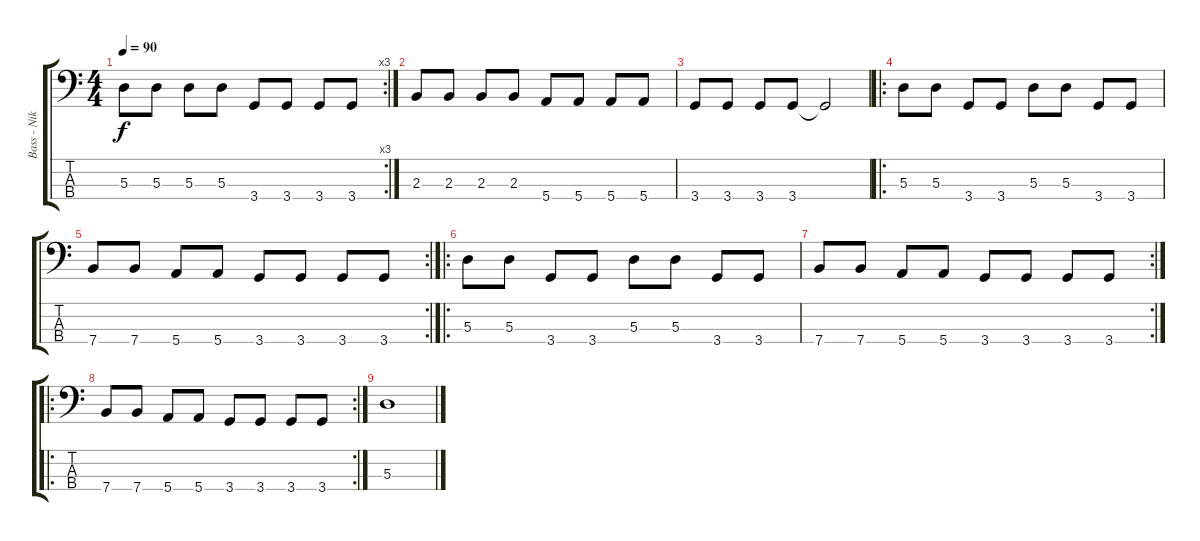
\track ("Bass - Nikola" "Bass - Nik") {instrument electricbasspick}
\staff {score tabs}
\tuning (G2 D2 A1 E1) {hide}
\rc 3
\ts (4 4)
\tempo 90
\clef f4
\ks c
5.3.8{dy f} 5.3.8 5.3.8 5.3.8 3.4.8 3.4.8 3.4.8 3.4.8 |
2.3.8 2.3.8 2.3.8 2.3.8 5.4.8 5.4.8 5.4.8 5.4.8 |
3.4.8 3.4.8 3.4.8 3.4.8 3.4{t}.2 |
\ro
5.3.8 5.3.8 3.4.8 3.4.8 5.3.8 5.3.8 3.4.8 3.4.8 |
\rc 2
7.4.8 7.4.8 5.4.8 5.4.8 3.4.8 3.4.8 3.4.8 3.4.8 |
\ro
5.3.8 5.3.8 3.4.8 3.4.8 5.3.8 5.3.8 3.4.8 3.4.8 |
\rc 2
7.4.8 7.4.8 5.4.8 5.4.8 3.4.8 3.4.8 3.4.8 3.4.8 |
\ro
\rc 2
7.4.8 7.4.8 5.4.8 5.4.8 3.4.8 3.4.8 3.4.8 3.4.8 |
5.3.1
